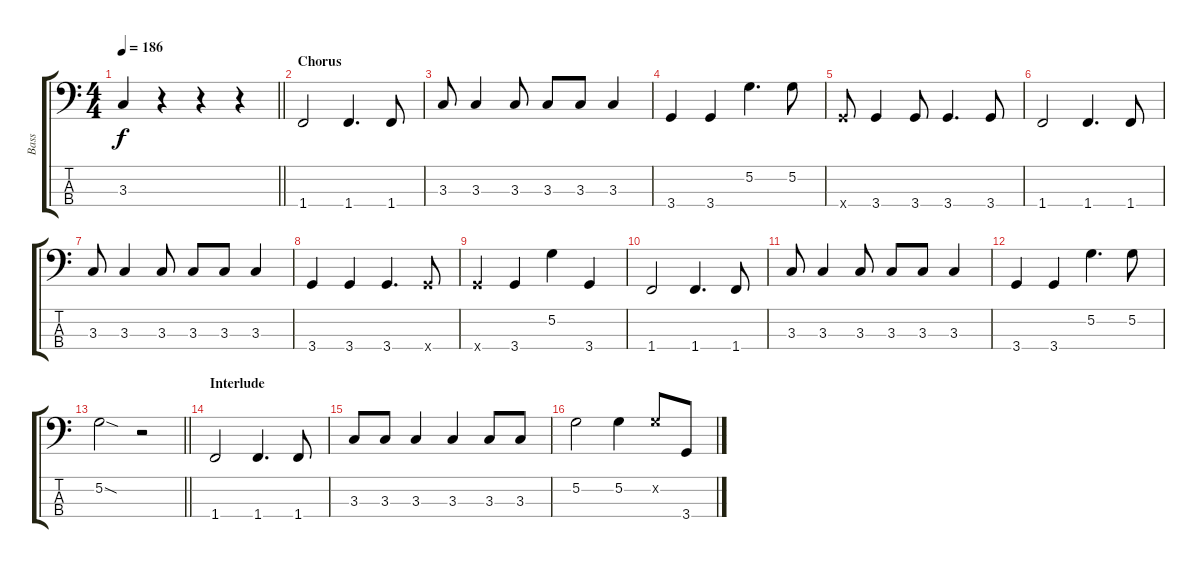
\track ("Bass" "Bass") {instrument electricbassfinger}
\staff {score tabs}
\tuning (G2 D2 A1 E1) {hide}
\ts (4 4)
\tempo 186
\clef f4
\barLineRight lightlight
\ks c
3.3.4{dy f} r.4 r.4 r.4 |
\section ("" "Chorus")
1.4.2 1.4.4{d} 1.4.8 |
3.3.8 3.3.4 3.3.8 3.3.8 3.3.8 3.3.4 |
3.4.4 3.4.4 5.2.4{d} 5.2.8 |
3.4{x}.8 3.4.4 3.4.8 3.4.4{d} 3.4.8 |
1.4.2 1.4.4{d} 1.4.8 |
3.3.8 3.3.4 3.3.8 3.3.8 3.3.8 3.3.4 |
3.4.4 3.4.4 3.4.4{d} 3.4{x}.8 |
3.4{x}.4 3.4.4 5.2.4 3.4.4 |
1.4.2 1.4.4{d} 1.4.8 |
3.3.8 3.3.4 3.3.8 3.3.8 3.3.8 3.3.4 |
3.4.4 3.4.4 5.2.4{d} 5.2.8 |
\barLineRight lightlight
5.2{sod}.2 r.2 |
\section ("" "Interlude")
1.4.2 1.4.4{d} 1.4.8 |
3.3.8 3.3.8 3.3.4 3.3.4 3.3.8 3.3.8 |
5.2.2 5.2.4 5.2{x}.8 3.4.8
